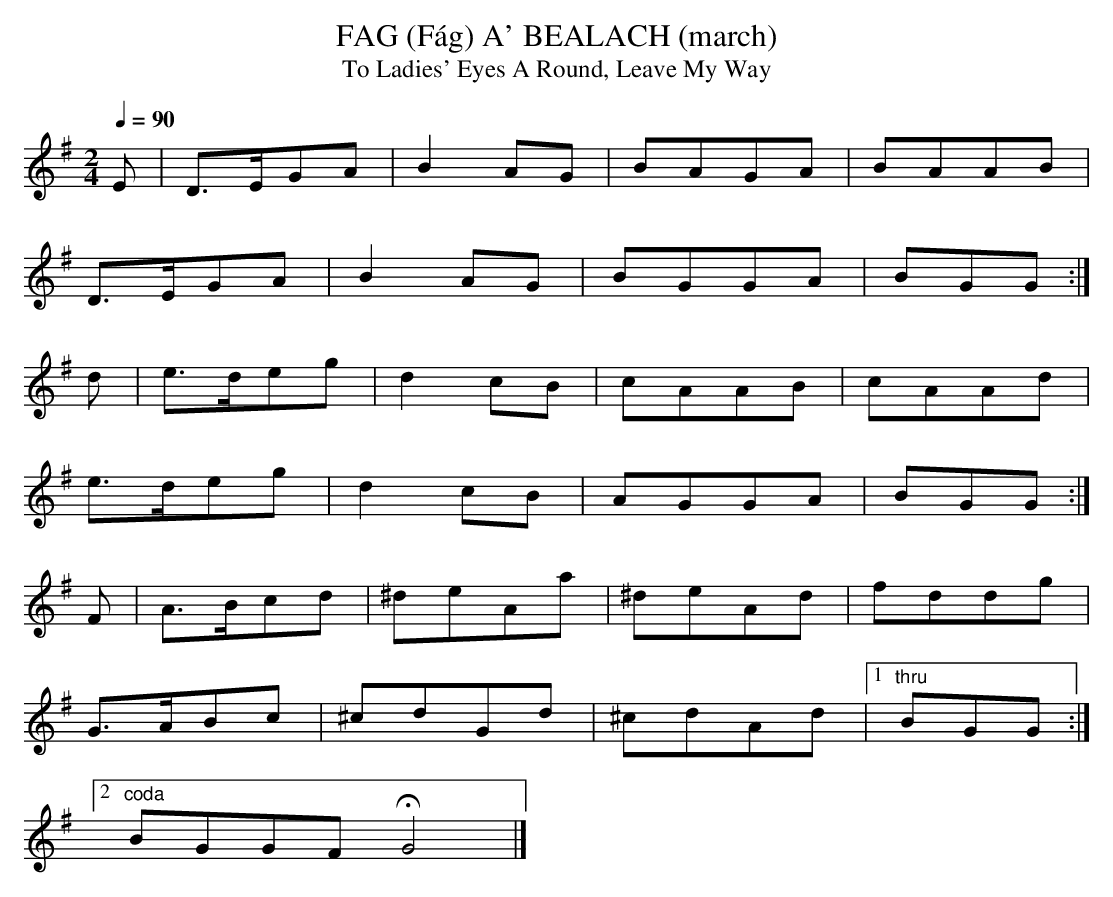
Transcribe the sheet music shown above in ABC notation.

X:1
T:FAG (Fág) A' BEALACH (march)
T:To Ladies' Eyes A Round, Leave My Way
L:1/8
M:2/4
Q:1/4=90
K:G
E|D>EGA|B2AG|BAGA|BAAB|
D>EGA|B2AG|BGGA|BGG :|
d|e>deg|d2cB|cAAB|cAAd|
e>deg|d2cB|AGGA|BGG :|
F|A>Bcd|^deAa|^deAd|fddg|
G>ABc|^cdGd|^cdAd|1 "thru"BGG :|
[2 "coda"BGGF HG4|]
